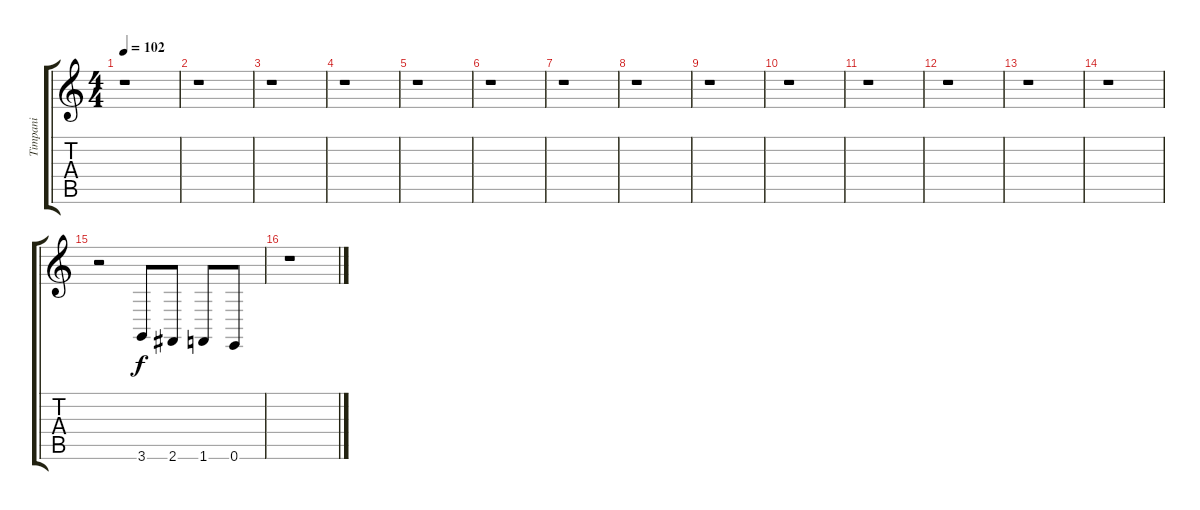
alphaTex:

\track ("Timpani             " "Timpani   ") {instrument timpani}
\staff {score tabs}
\tuning (E4 B3 G3 D3 A2 E2) {hide}
\ts (4 4)
\tempo 102
\clef g2
\ks c
r.1{dy fff} |
r.1 |
r.1 |
r.1 |
r.1 |
r.1 |
r.1 |
r.1 |
r.1 |
r.1 |
r.1 |
r.1 |
r.1 |
r.1 |
r.2 3.6.8{dy f} 2.6.8 1.6.8 0.6.8 |
r.1
